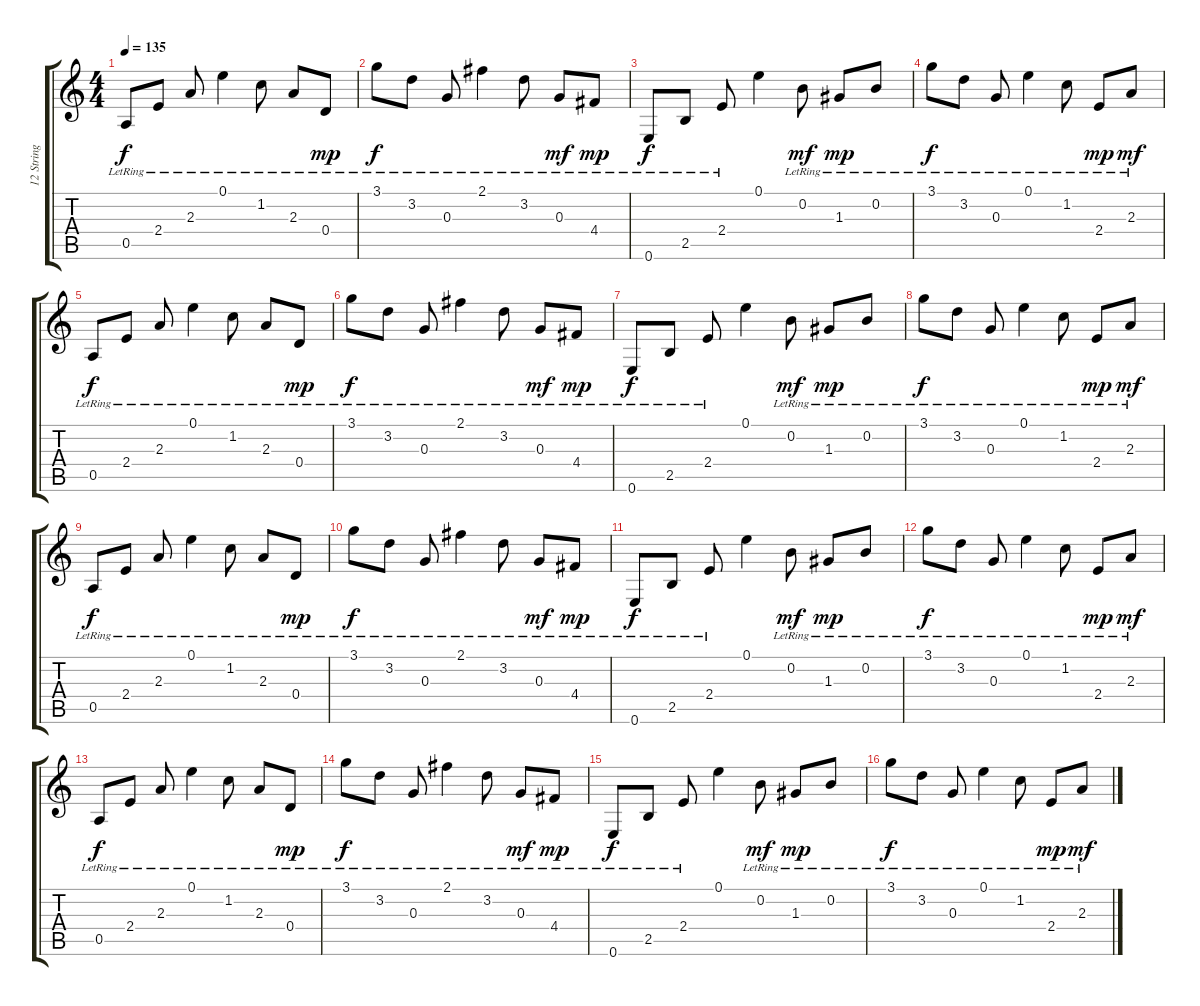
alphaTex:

\track ("12 String Steel String (Alex Lifeson)" "12 String ") {instrument acousticguitarsteel}
\staff {score tabs}
\tuning (E4 B3 G3 D3 A2 E2) {hide}
\ts (4 4)
\tempo 135
\clef g2
\ks c
0.5{lr}.8{dy f instrument acousticguitarsteel} 2.4{lr}.8 2.3{lr}.8 0.1{lr}.4 1.2{lr}.8 2.3{lr}.8 0.4{lr}.8{dy mp} |
3.1{lr}.8{dy f} 3.2{lr}.8 0.3{lr}.8 2.1{lr}.4 3.2{lr}.8 0.3{lr}.8{dy mf} 4.4{lr}.8{dy mp} |
0.6{lr}.8{dy f} 2.5{lr}.8 2.4{lr}.8 0.1.4 0.2{lr}.8{dy mf} 1.3{lr}.8{dy mp} 0.2{lr}.8 |
3.1{lr}.8{dy f} 3.2{lr}.8 0.3{lr}.8 0.1{lr}.4 1.2{lr}.8 2.4{lr}.8{dy mp} 2.3{lr}.8{dy mf} |
0.5{lr}.8{dy f} 2.4{lr}.8 2.3{lr}.8 0.1{lr}.4 1.2{lr}.8 2.3{lr}.8 0.4{lr}.8{dy mp} |
3.1{lr}.8{dy f} 3.2{lr}.8 0.3{lr}.8 2.1{lr}.4 3.2{lr}.8 0.3{lr}.8{dy mf} 4.4{lr}.8{dy mp} |
0.6{lr}.8{dy f} 2.5{lr}.8 2.4{lr}.8 0.1.4 0.2{lr}.8{dy mf} 1.3{lr}.8{dy mp} 0.2{lr}.8 |
3.1{lr}.8{dy f} 3.2{lr}.8 0.3{lr}.8 0.1{lr}.4 1.2{lr}.8 2.4{lr}.8{dy mp} 2.3{lr}.8{dy mf} |
0.5{lr}.8{dy f} 2.4{lr}.8 2.3{lr}.8 0.1{lr}.4 1.2{lr}.8 2.3{lr}.8 0.4{lr}.8{dy mp} |
3.1{lr}.8{dy f} 3.2{lr}.8 0.3{lr}.8 2.1{lr}.4 3.2{lr}.8 0.3{lr}.8{dy mf} 4.4{lr}.8{dy mp} |
0.6{lr}.8{dy f} 2.5{lr}.8 2.4{lr}.8 0.1.4 0.2{lr}.8{dy mf} 1.3{lr}.8{dy mp} 0.2{lr}.8 |
3.1{lr}.8{dy f} 3.2{lr}.8 0.3{lr}.8 0.1{lr}.4 1.2{lr}.8 2.4{lr}.8{dy mp} 2.3{lr}.8{dy mf} |
0.5{lr}.8{dy f} 2.4{lr}.8 2.3{lr}.8 0.1{lr}.4 1.2{lr}.8 2.3{lr}.8 0.4{lr}.8{dy mp} |
3.1{lr}.8{dy f} 3.2{lr}.8 0.3{lr}.8 2.1{lr}.4 3.2{lr}.8 0.3{lr}.8{dy mf} 4.4{lr}.8{dy mp} |
0.6{lr}.8{dy f} 2.5{lr}.8 2.4{lr}.8 0.1.4 0.2{lr}.8{dy mf} 1.3{lr}.8{dy mp} 0.2{lr}.8 |
3.1{lr}.8{dy f} 3.2{lr}.8 0.3{lr}.8 0.1{lr}.4 1.2{lr}.8 2.4{lr}.8{dy mp} 2.3{lr}.8{dy mf}
